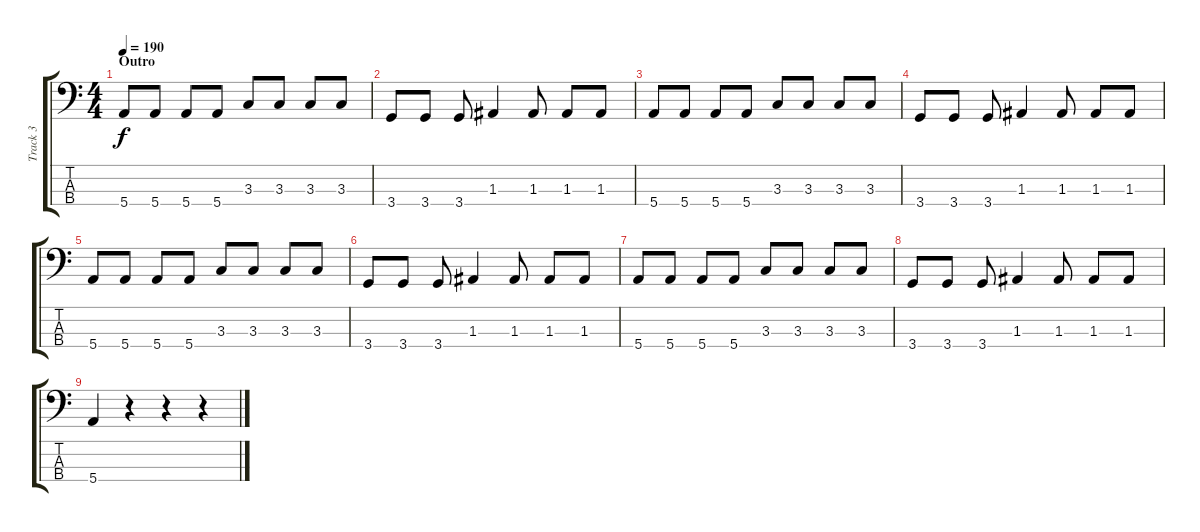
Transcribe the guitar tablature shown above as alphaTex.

\track ("Track 3" "Track 3") {instrument electricbasspick}
\staff {score tabs}
\tuning (G2 D2 A1 E1) {hide}
\ts (4 4)
\section ("" "Outro")
\tempo 190
\clef f4
\ks c
5.4.8{dy f} 5.4.8 5.4.8 5.4.8 3.3.8 3.3.8 3.3.8 3.3.8 |
3.4.8 3.4.8 3.4.8 1.3.4 1.3.8 1.3.8 1.3.8 |
5.4.8 5.4.8 5.4.8 5.4.8 3.3.8 3.3.8 3.3.8 3.3.8 |
3.4.8 3.4.8 3.4.8 1.3.4 1.3.8 1.3.8 1.3.8 |
5.4.8 5.4.8 5.4.8 5.4.8 3.3.8 3.3.8 3.3.8 3.3.8 |
3.4.8 3.4.8 3.4.8 1.3.4 1.3.8 1.3.8 1.3.8 |
5.4.8 5.4.8 5.4.8 5.4.8 3.3.8 3.3.8 3.3.8 3.3.8 |
3.4.8 3.4.8 3.4.8 1.3.4 1.3.8 1.3.8 1.3.8 |
5.4.4 r.4 r.4 r.4
